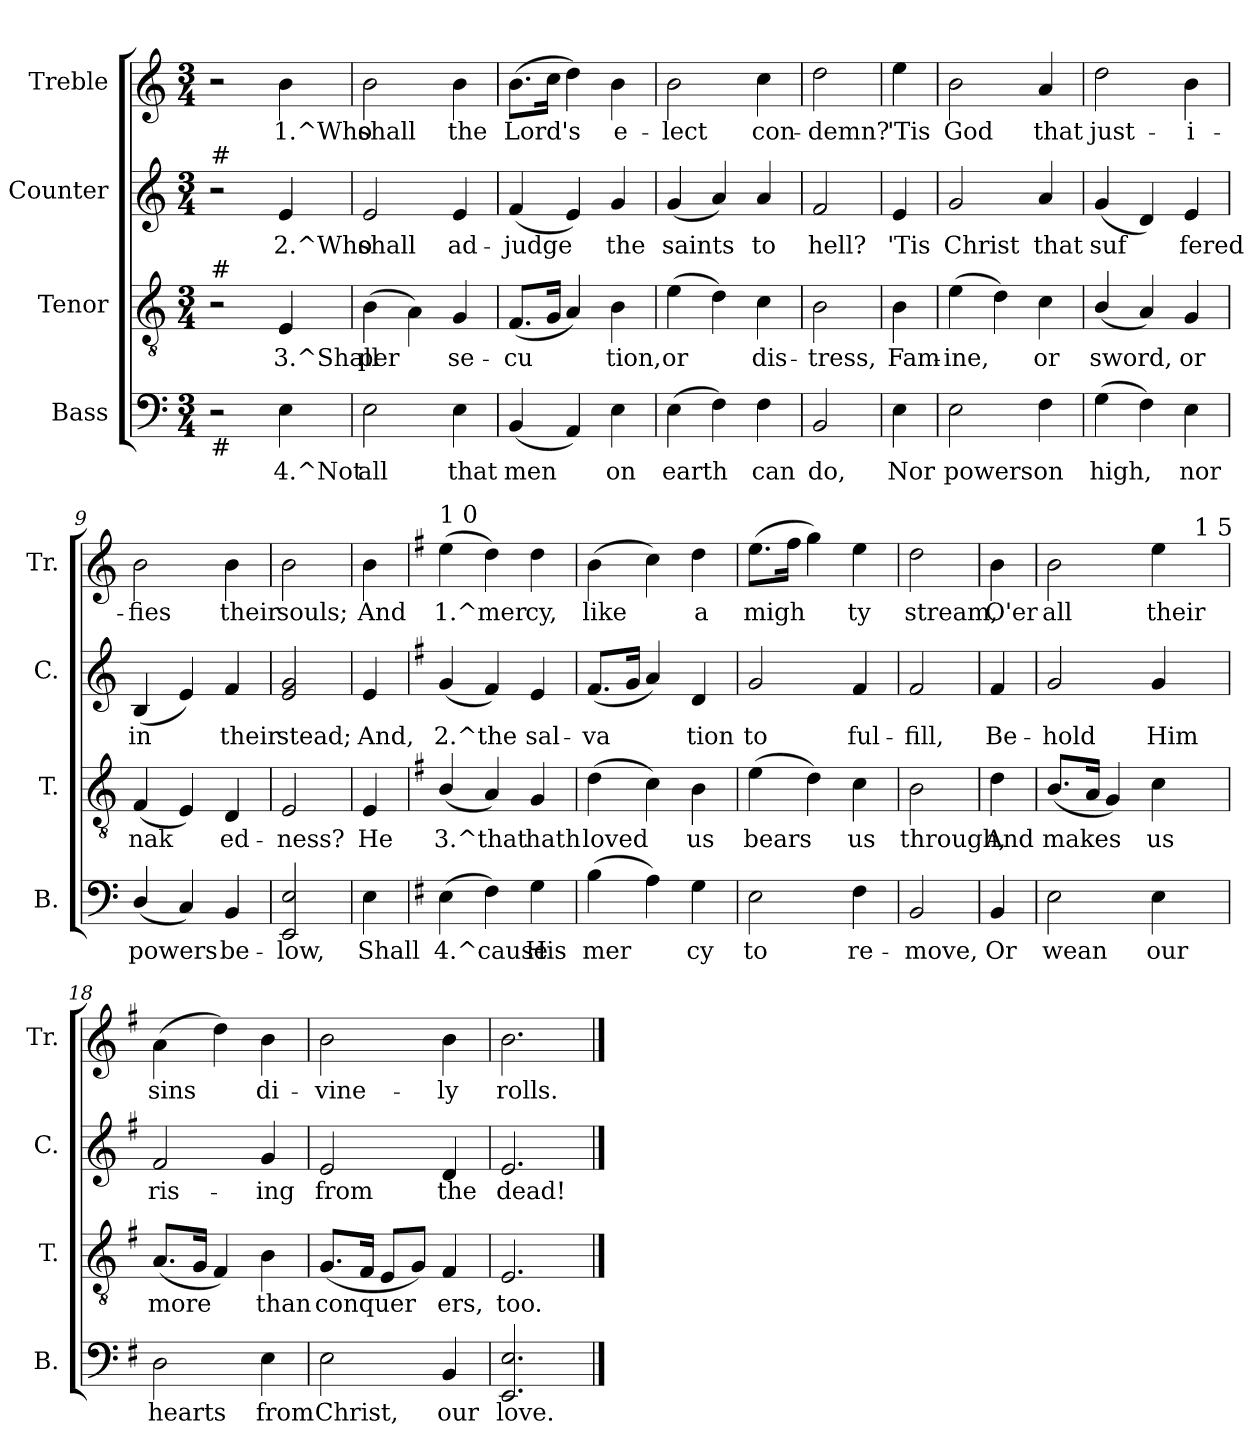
**kern	**text	**kern	**text	**kern	**text	**kern	**text
*part4	*part4	*part3	*part3	*part2	*part2	*part1	*part1
*staff4	*staff4	*staff3	*staff3	*staff2	*staff2	*staff1	*staff1
*I"Bass	*	*I"Tenor	*	*I"Counter	*	*I"Treble	*
*I'B.	*	*I'T.	*	*I'C.	*	*I'Tr.	*
!!LO:PB:g=z
*stria5	*	*stria5	*	*stria5	*	*stria5	*
*clefF4	*	*clefGv2	*	*clefG2	*	*clefG2	*
*k[]	*	*k[]	*	*k[]	*	*k[]	*
*C:	*	*C:	*	*C:	*	*C:	*
*M3/4	*	*M3/4	*	*M3/4	*	*M3/4	*
=1	=1	=1	=1	=1	=1	=1	=1
!	!	!	!	!LO:TX:a:t=#	!	!	!
!	!	!LO:TX:a:t=#	!	!	!	!	!
!LO:TX:b:t=#	!	!	!	!	!	!	!
2r	.	2r	.	2r	.	2r	.
!	!LO:LY:b:rj	!	!LO:LY:b:rj	!	!LO:LY:b:rj	!	!LO:LY:b:rj
4E\	4.^Not	4E/	3.^Shall	4e/	2.^Who	4b\	1.^Who
=2	=2	=2	=2	=2	=2	=2	=2
!	!LO:LY:b:rj	!	!LO:LY:b:rj	!	!LO:LY:b:rj	!	!LO:LY:b:rj
2E\	all	(>4B\	per-	2e/	shall	2b\	shall
!	!	!	!LO:LY:b:rj	!	!	!	!
.	.	4A\)	--	.	.	.	.
!	!LO:LY:b:rj	!	!LO:LY:b:rj	!	!LO:LY:b:rj	!	!LO:LY:b:rj
4E\	that	4G/	-se-	4e/	ad-	4b\	the
=3	=3	=3	=3	=3	=3	=3	=3
!	!LO:LY:b:rj	!	!LO:LY:b:rj	!	!LO:LY:b:rj	!	!LO:LY:b:rj
(<4BB/	men	(<8.F/L	-cu-	(<4f/	-judge	(>8.b\L	Lord's
!	!	!	!LO:LY:b:rj	!	!	!	!LO:LY:b:rj
.	.	16G/J	--	.	.	16cc\J	.
!	!LO:LY:b:rj	!	!LO:LY:b:rj	!	!LO:LY:b:rj	!	!LO:LY:b:rj
4AA/)	.	4A/)	--	4e/)	.	4dd\)	.
!	!LO:LY:b:rj	!	!LO:LY:b:rj	!	!LO:LY:b:rj	!	!LO:LY:b:rj
4E\	on	4B\	-tion,	4g/	the	4b\	e-
=4	=4	=4	=4	=4	=4	=4	=4
!	!LO:LY:b:rj	!	!LO:LY:b:rj	!	!LO:LY:b:rj	!	!LO:LY:b:rj
(>4E\	earth	(>4e\	or	(<4g/	saints	2b\	-lect
!	!LO:LY:b:rj	!	!LO:LY:b:rj	!	!LO:LY:b:rj	!	!
4F\)	.	4d\)	.	4a/)	.	.	.
!	!LO:LY:b:rj	!	!LO:LY:b:rj	!	!LO:LY:b:rj	!	!LO:LY:b:rj
4F\	can	4c\	dis-	4a/	to	4cc\	con-
=5	=5	=5	=5	=5	=5	=5	=5
!	!LO:LY:b:rj	!	!LO:LY:b:rj	!	!LO:LY:b:rj	!	!LO:LY:b:rj
2BB/	do,	2B\	-tress,	2f/	hell?	2dd>\	-demn?
=6	=6	=6	=6	=6	=6	=6	=6
!	!LO:LY:b:rj	!	!LO:LY:b:rj	!	!LO:LY:b:rj	!	!LO:LY:b:rj
4E\	Nor	4B\	Fam-	4e/	'Tis	4ee\	'Tis
=7	=7	=7	=7	=7	=7	=7	=7
!	!LO:LY:b:rj	!	!LO:LY:b:rj	!	!LO:LY:b:rj	!	!LO:LY:b:rj
2E\	powers	(>4e\	-ine,	2g/	Christ	2b\	God
!	!	!	!LO:LY:b:rj	!	!	!	!
.	.	4d\)	.	.	.	.	.
!	!LO:LY:b:rj	!	!LO:LY:b:rj	!	!LO:LY:b:rj	!	!LO:LY:b:rj
4F\	on	4c\	or	4a/	that	4a/	that
=8	=8	=8	=8	=8	=8	=8	=8
!	!LO:LY:b:rj	!	!LO:LY:b:rj	!	!LO:LY:b:rj	!	!LO:LY:b:rj
(>4G\	high,	(<4B/	sword,	(<4g/	suf-	2dd\	just-
!	!LO:LY:b:rj	!	!LO:LY:b:rj	!	!LO:LY:b:rj	!	!
4F\)	.	4A/)	.	4d/)	--	.	.
!	!LO:LY:b:rj	!	!LO:LY:b:rj	!	!LO:LY:b:rj	!	!LO:LY:b:rj
4E\	nor	4G/	or	4e/	-fered	4b\	-i-
=9	=9	=9	=9	=9	=9	=9	=9
!	!LO:LY:b:rj	!	!LO:LY:b:rj	!	!LO:LY:b:rj	!	!LO:LY:b:rj
(<4D/	powers	(<4F/	nak-	(<4B/	in	2b\	-fies
!	!LO:LY:b:rj	!	!LO:LY:b:rj	!	!LO:LY:b:rj	!	!
4C/)	.	4E/)	--	4e/)	.	.	.
!	!LO:LY:b:rj	!	!LO:LY:b:rj	!	!LO:LY:b:rj	!	!LO:LY:b:rj
4BB/	be-	4D/	-ed-	4f/	their	4b\	their
=10	=10	=10	=10	=10	=10	=10	=10
!	!LO:LY:b:rj	!	!LO:LY:b:rj	!	!LO:LY:b:rj	!	!LO:LY:b:rj
2E/ 2EE/	-low,	2E/	-ness?	2g/ 2e/	stead;	2b\	souls;
=11	=11	=11	=11	=11	=11	=11	=11
!	!LO:LY:b:rj	!	!LO:LY:b:rj	!	!LO:LY:b:rj	!	!LO:LY:b:rj
4E\	Shall	4E/	He	4e/	And,	4b\	And
!!LO:PB:g=z
=12	=12	=12	=12	=12	=12	=12	=12
*k[f#]	*	*k[f#]	*	*k[f#]	*	*k[f#]	*
*G:	*	*G:	*	*G:	*	*G:	*
!	!	!	!	!	!	!LO:TX:a:t=1 0	!
!	!LO:LY:b:rj	!	!LO:LY:b:rj	!	!LO:LY:b:rj	!	!LO:LY:b:rj
(>4E\	4.^cause	(<4B/	3.^that	(<4g/	2.^the	(>4ee\	1.^mer-
!	!LO:LY:b:rj	!	!LO:LY:b:rj	!	!LO:LY:b:rj	!	!LO:LY:b:rj
4F#\)	.	4A/)	.	4f#/)	.	4dd\)	--
!	!LO:LY:b:rj	!	!LO:LY:b:rj	!	!LO:LY:b:rj	!	!LO:LY:b:rj
4G\	His	4G/	hath	4e/	sal-	4dd\	-cy,
=13	=13	=13	=13	=13	=13	=13	=13
!	!LO:LY:b:rj	!	!LO:LY:b:rj	!	!LO:LY:b:rj	!	!LO:LY:b:rj
(>4B\	mer-	(>4d\	loved	(<8.f#/L	-va-	(>4b\	like
!	!	!	!	!	!LO:LY:b:rj	!	!
.	.	.	.	16g/J	--	.	.
!	!LO:LY:b:rj	!	!LO:LY:b:rj	!	!LO:LY:b:rj	!	!LO:LY:b:rj
4A\)	--	4c\)	.	4a/)	--	4cc\)	.
!	!LO:LY:b:rj	!	!LO:LY:b:rj	!	!LO:LY:b:rj	!	!LO:LY:b:rj
4G\	-cy	4B\	us	4d/	-tion	4dd\	a
=14	=14	=14	=14	=14	=14	=14	=14
!	!LO:LY:b:rj	!	!LO:LY:b:rj	!	!LO:LY:b:rj	!	!LO:LY:b:rj
2E\	to	(>4e\	bears	2g/	to	(>8.ee\L	migh-
!	!	!	!	!	!	!	!LO:LY:b:rj
.	.	.	.	.	.	16ff#\J	--
!	!	!	!LO:LY:b:rj	!	!	!	!LO:LY:b:rj
.	.	4d\)	.	.	.	4gg\)	--
!	!LO:LY:b:rj	!	!LO:LY:b:rj	!	!LO:LY:b:rj	!	!LO:LY:b:rj
4F#\	re-	4c\	us	4f#/	ful-	4ee\	-ty
=15	=15	=15	=15	=15	=15	=15	=15
!	!LO:LY:b:rj	!	!LO:LY:b:rj	!	!LO:LY:b:rj	!	!LO:LY:b:rj
2BB/	-move,	2B\	through,	2f#/	-fill,	2dd\	stream,
=16	=16	=16	=16	=16	=16	=16	=16
!	!LO:LY:b:rj	!	!LO:LY:b:rj	!	!LO:LY:b:rj	!	!LO:LY:b:rj
4BB/	Or	4d\	And	4f#/	Be-	4b\	O'er
=17	=17	=17	=17	=17	=17	=17	=17
!	!LO:LY:b:rj	!	!LO:LY:b:rj	!	!LO:LY:b:rj	!	!LO:LY:b:rj
*	*	*	*	*	*	*^	*
2E\	wean	(<8.B/L	makes	2g/	-hold	2b\	2ryy	all
!	!	!	!LO:LY:b:rj	!	!	!	!	!
.	.	16A/J	.	.	.	.	.	.
!	!	!	!LO:LY:b:rj	!	!	!	!	!
.	.	4G/)	.	.	.	.	.	.
!	!LO:LY:b:rj	!	!LO:LY:b:rj	!	!LO:LY:b:rj	!	!	!LO:LY:b:rj
4E\	our	4c\	us	4g/	Him	4ee\	8..ryy	their
!	!	!	!	!	!	!	!LO:TX:a:t=1 5	!
.	.	.	.	.	.	.	32ryy	.
=18	=18	=18	=18	=18	=18	=18	=18	=18
!	!LO:LY:b:rj	!	!LO:LY:b:rj	!	!LO:LY:b:rj	!	!	!LO:LY:b:rj
*	*	*	*	*	*	*v	*v	*
2D\	hearts	(<8.A/L	more	2f#/	ris-	(>4a\	sins
!	!	!	!LO:LY:b:rj	!	!	!	!
.	.	16G/J	.	.	.	.	.
!	!	!	!LO:LY:b:rj	!	!	!	!LO:LY:b:rj
.	.	4F#/)	.	.	.	4dd\)	.
!	!LO:LY:b:rj	!	!LO:LY:b:rj	!	!LO:LY:b:rj	!	!LO:LY:b:rj
4E\	from	4B\	than	4g/	-ing	4b\	di-
=19	=19	=19	=19	=19	=19	=19	=19
!	!LO:LY:b:rj	!	!LO:LY:b:rj	!	!LO:LY:b:rj	!	!LO:LY:b:rj
2E\	Christ,	(<8.G/L	conquer-	2e/	from	2b\	-vine-
!	!	!	!LO:LY:b:rj	!	!	!	!
.	.	16F#/J	--	.	.	.	.
!	!	!	!LO:LY:b:rj	!	!	!	!
.	.	8E/L	--	.	.	.	.
!	!	!	!LO:LY:b:rj	!	!	!	!
.	.	8G/J)	--	.	.	.	.
!	!LO:LY:b:rj	!	!LO:LY:b:rj	!	!LO:LY:b:rj	!	!LO:LY:b:rj
4BB/	our	4F#/	-ers,	4d/	the	4b\	-ly
=20	=20	=20	=20	=20	=20	=20	=20
!	!LO:LY:b:rj	!	!LO:LY:b:rj	!	!LO:LY:b:rj	!	!LO:LY:b:rj
2.E/ 2.EE/	love.	2.E/	too.	2.e/	dead!	2.b\	rolls.
==	==	==	==	==	==	==	==
*-	*-	*-	*-	*-	*-	*-	*-
